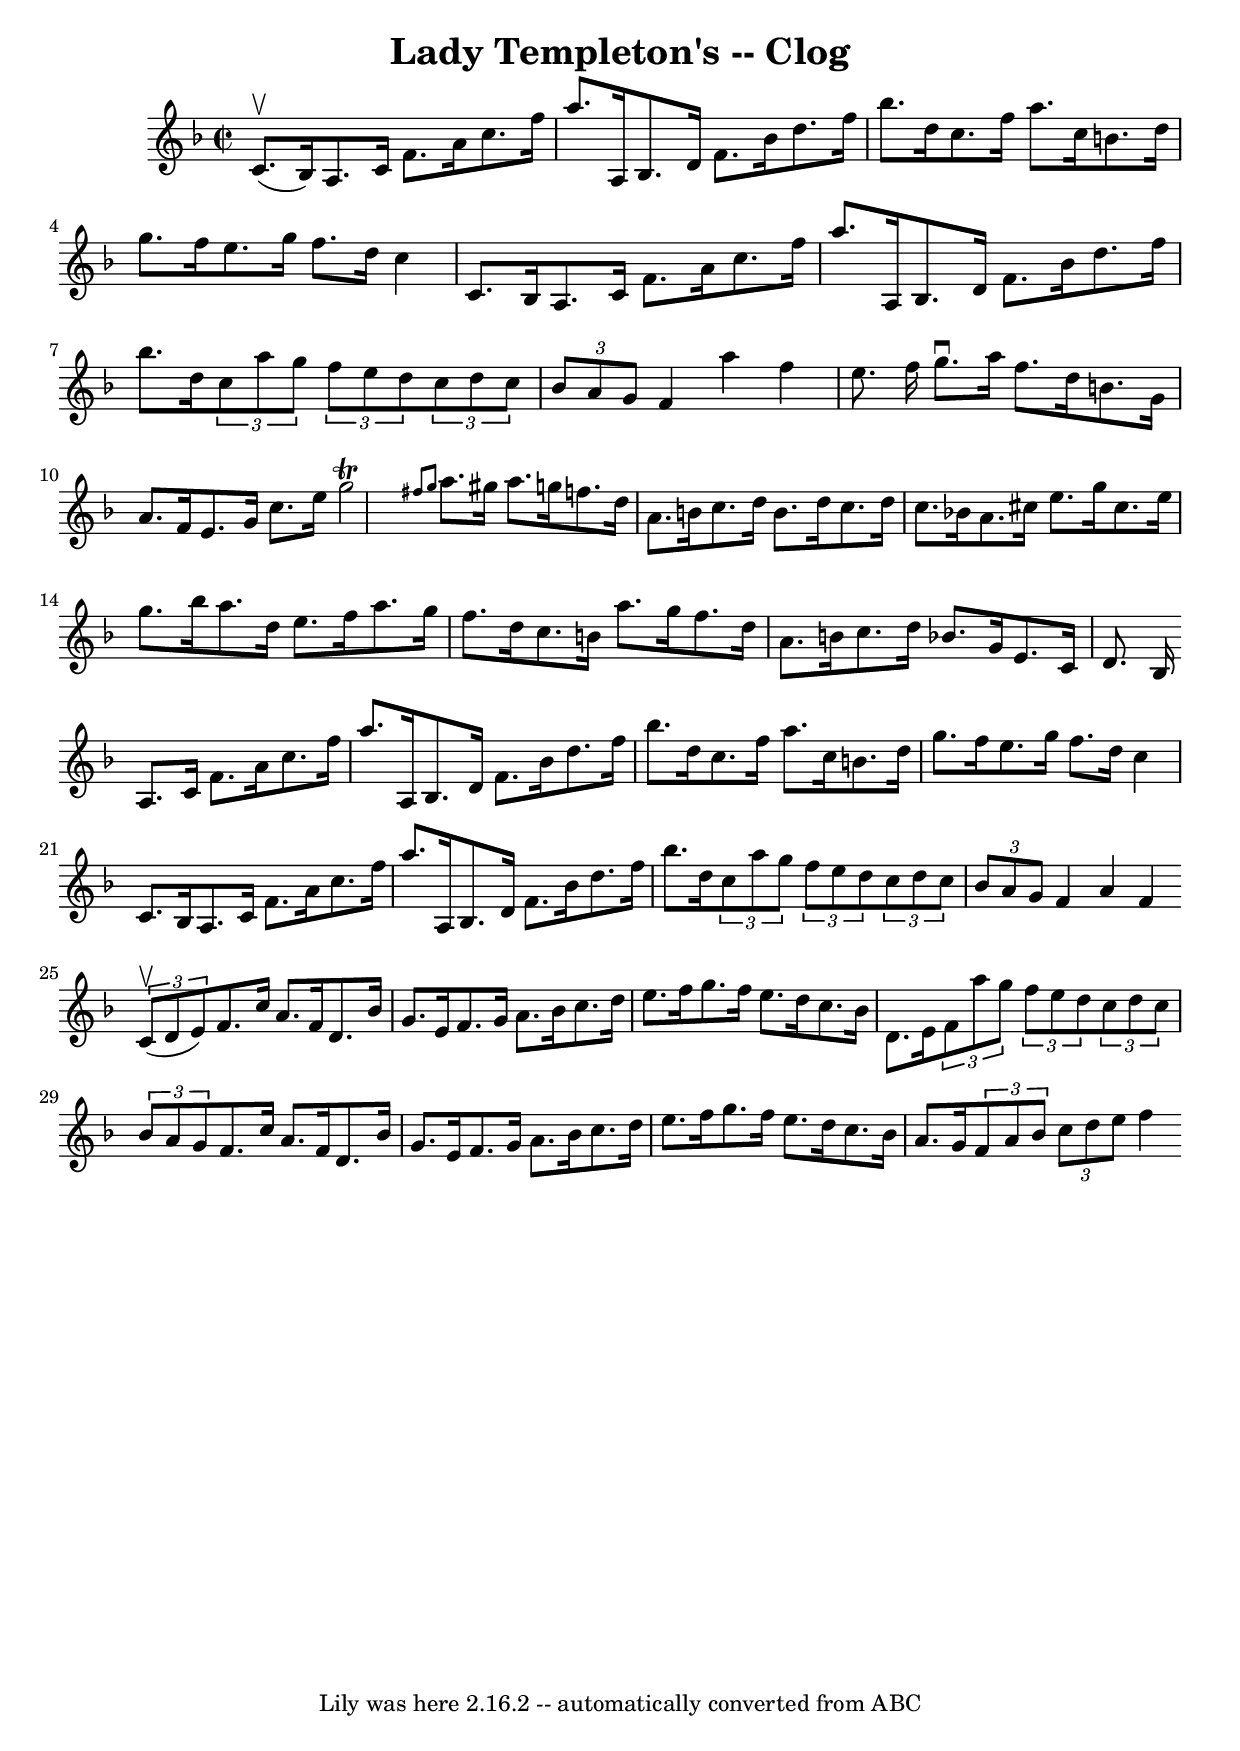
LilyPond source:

\version "2.16.2"
\include "Mammoth.ily"
\header {
  %% book = "Ryan's Mammoth Collection"
  crossRefNumber = "1"
  footnotes = "\\\\156 926"
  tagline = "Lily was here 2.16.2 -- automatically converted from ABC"
  title = "Lady Templeton's -- Clog"

}
voicedefault =  {


  \override Staff.TimeSignature #'style = #'C
  \time 2/2 
  \key f \major   c'8.^\upbow(bes16)  |
  a8. c'16      f'8. a'16 c''8. f''16 a''8. a16     |
  bes8. d'16       f'8. bes'16 d''8. f''16 bes''8. d''16     |
  c''8.       f''16 a''8. c''16 b'8. d''16 g''8. f''16     |
  e''8.     g''16 f''8. d''16 c''4 c'8. bes16     |
  a8. c'16     f'8. a'16 c''8. f''16 a''8. a16     |
  bes8. d'16       f'8. bes'16 d''8. f''16 bes''8. d''16     |
  \times 2/3 { 
    c''8 a''8 g''8  
  } \times 2/3 { f''8 e''8 d''8  
	       }   \times 2/3 { 
		 c''8 d''8 c''8  
	       } \times 2/3 { bes'8 a'8 g'8   			    }    |
     f'4 a''4 f''4 e''8. f''16    \bar " |." g''8.^\downbow a''16     f''8. d''16 b'8. g'16 a'8. f'16     |
  e'8. g'16    
  c''8. e''16 g''2^\trill \grace { fis''8 g''8   				 }    |
  a''8.    gis''16 a''8. g''!16 f''8. d''16 a'8. b'16     |
     c''8. d''16 b'8. d''16 c''8. d''16 c''8. bes'!16      |
  a'8. cis''16 e''8. g''16 cis''8. e''16 g''8.       bes''16     |
  a''8. d''16 e''8. f''16 a''8. g''16       f''8. d''16     |
  c''8. b'16 a''8. g''16 f''8. d''16     a'8. b'16     |
  c''8. d''16 bes'!8. g'16 e'8. c'16     d'8. bes16    \bar " |." a8. c'16 f'8. a'16 c''8. f''16     a''8. a16     |
  bes8. d'16 f'8. bes'16 d''8. f''16     bes''8. d''16     |
  c''8. f''16 a''8. c''16 b'8.       d''16 g''8. f''16     |
  e''8. g''16 f''8. d''16 c''4     c'8. bes16     |
  a8. c'16 f'8. a'16 c''8. f''16      a''8. a16     |
  bes8. d'16 f'8. bes'16 d''8. f''16      bes''8. d''16     |
  \times 2/3 { c''8 a''8 g''8  
	     }   
  \times 2/3 { f''8 e''8 d''8  
	     }   \times 2/3 { c''8 d''8 c''8  
			    } 
  \times 2/3 { bes'8 a'8 g'8   	     }    |
  f'4 a'4 f'4       \bar " |."     \times 2/3 { c'8^\upbow(d'8 e'8)  			   }  |
  f'8.     c''16 a'8. f'16 d'8. bes'16 g'8. e'16     |
  f'8.       g'16 a'8. bes'16 c''8. d''16 e''8. f''16     |
  g''8.     f''16 e''8. d''16 c''8. bes'16 d'8. e'16     |
  
  \times 2/3 { f'8 a''8 g''8  
	     } \times 2/3 { f''8 e''8 d''8  
			  }   
  \times 2/3 { c''8 d''8 c''8  
	     } \times 2/3 { bes'8 a'8 g'8   			  }     |
  f'8. c''16 a'8. f'16 d'8. bes'16 g'8. e'16     |
  f'8. g'16 a'8. bes'16 c''8. d''16 e''8. f''16    |
  g''8. f''16 e''8. d''16 c''8. bes'16 a'8. g'16  |
  \times 2/3 { f'8 a'8 bes'8  
	     } \times 2/3 { c''8 d''8 
			    e''8   			  } f''4    \bar " |."   

}

\score{
  <<

    \context Staff="default"
    {
      \voicedefault 
      
    }

  >>
  \layout {
    
  }
  \midi {
  }

}
